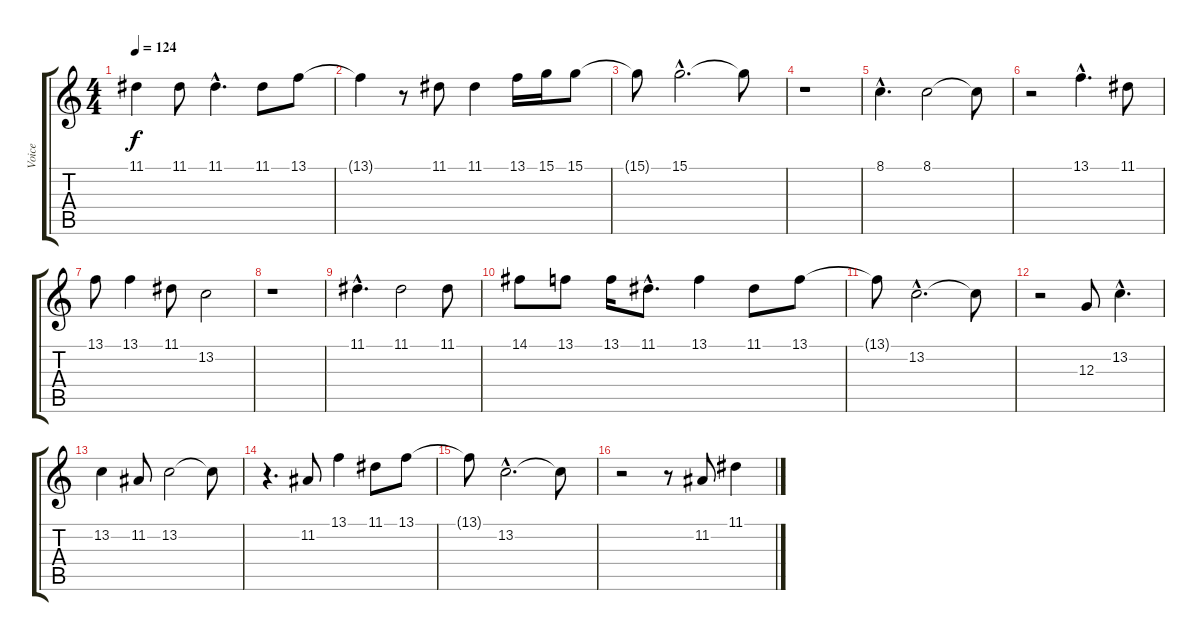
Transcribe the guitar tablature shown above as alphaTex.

\track ("Voice" "Voice") {instrument pad3polysynth}
\staff {score tabs}
\tuning (E4 B3 G3 D3 A2 E2) {hide}
\ts (4 4)
\tempo 124
\clef g2
\ks c
11.1.4{dy f} 11.1.8 11.1{hac}.4{d} 11.1.8 13.1.8 |
13.1{t}.4 r.8 11.1.8 11.1.4 13.1.16 15.1.16 15.1.8 |
15.1{t}.8 15.1{hac}.2{d} 15.1{t}.8 |
r.1 |
8.1{hac}.4{d} 8.1.2 8.1{t}.8 |
r.2 13.1{hac}.4{d} 11.1.8 |
13.1.8 13.1.4 11.1.8 13.2.2 |
r.1 |
11.1{hac}.4{d} 11.1.2 11.1.8 |
14.1.8 13.1.8 13.1.16 11.1{hac}.8{d} 13.1.4 11.1.8 13.1.8 |
13.1{t}.8 13.2{hac}.2{d} 13.2{t}.8 |
r.2 12.3.8 13.2{hac}.4{d} |
13.2.4 11.2.8 13.2.2 13.2{t}.8 |
r.4{d} 11.2.8 13.1.4 11.1.8 13.1.8 |
13.1{t}.8 13.2{hac}.2{d} 13.2{t}.8 |
r.2 r.8 11.2.8 11.1.4
